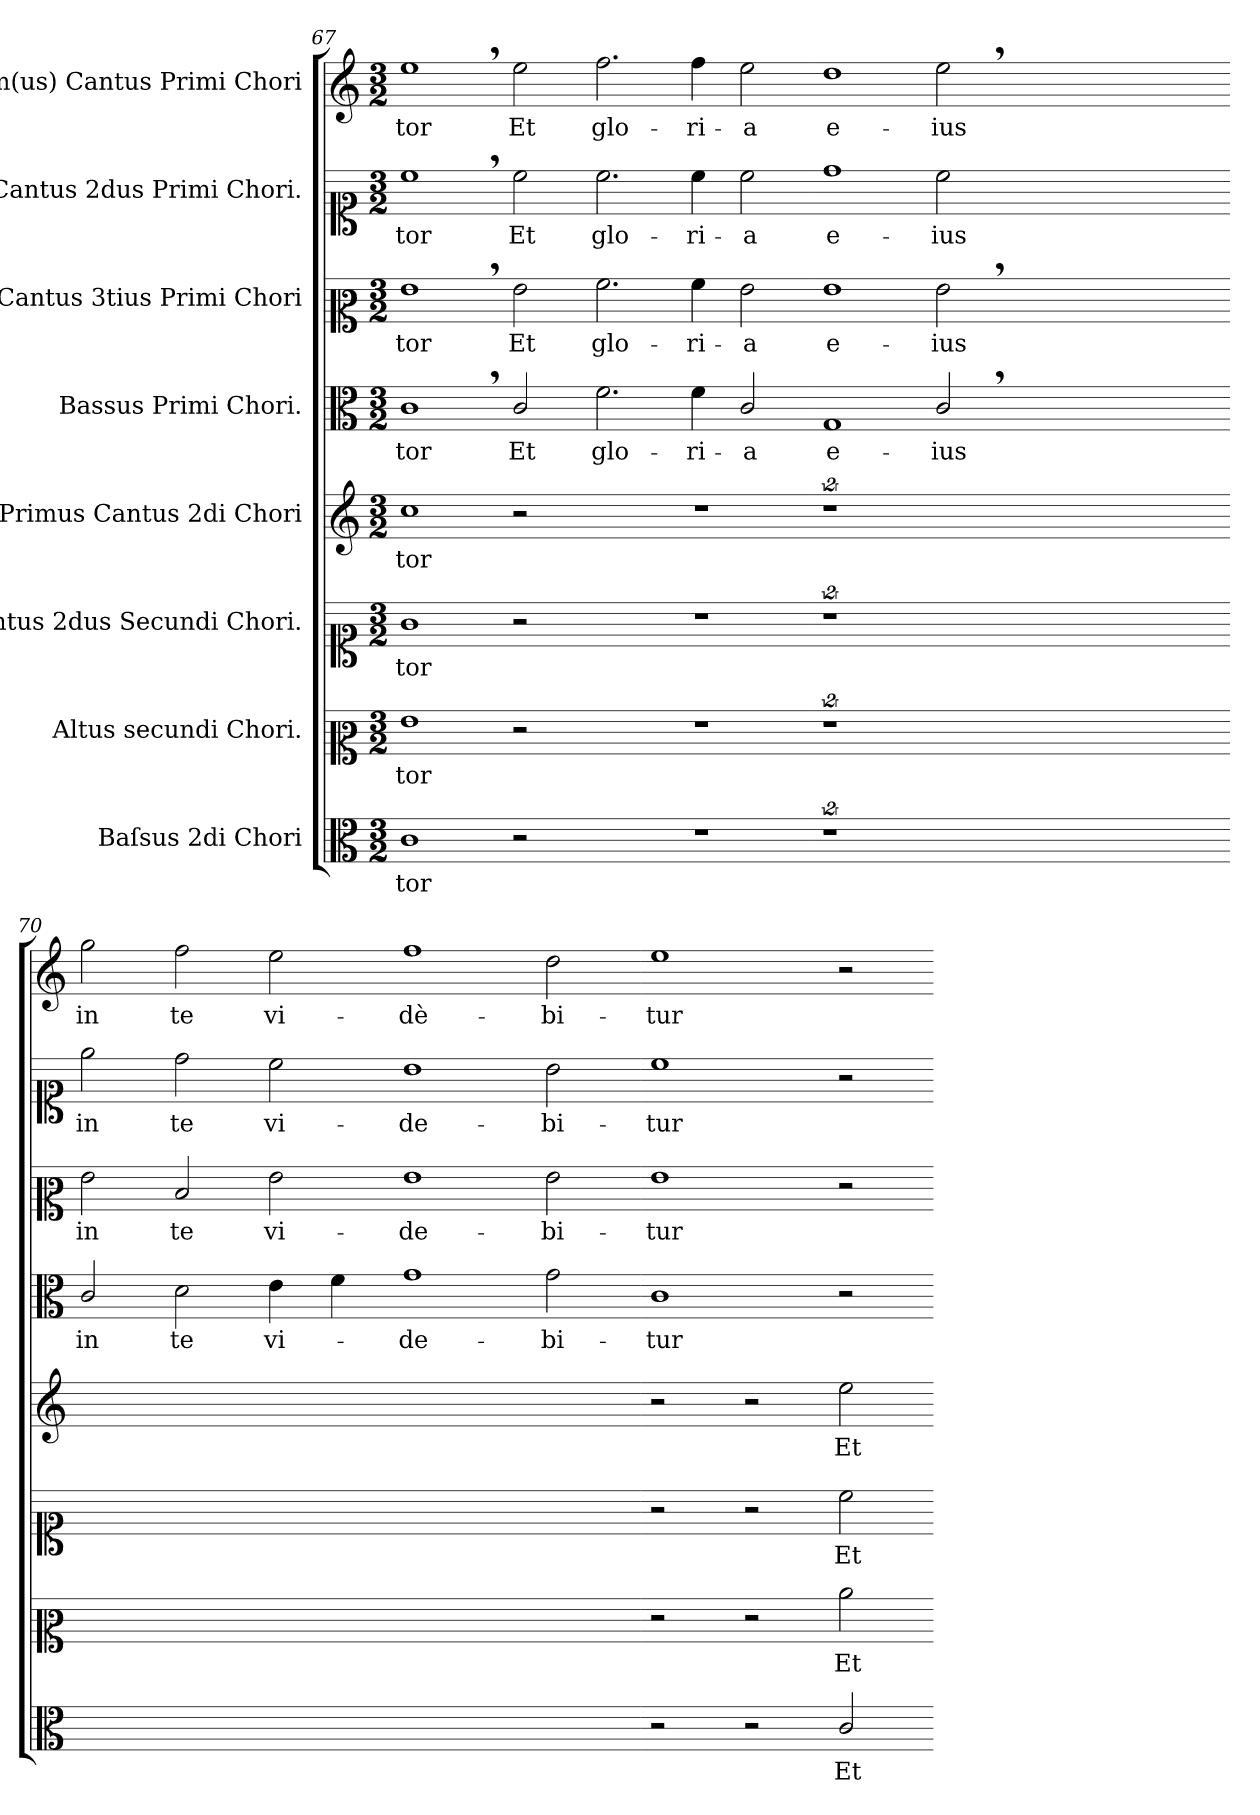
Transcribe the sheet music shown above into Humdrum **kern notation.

**kern	**text	**kern	**text	**kern	**text	**kern	**text	**kern	**text	**kern	**text	**kern	**text	**kern	**text
*part8	*part8	*part7	*part7	*part6	*part6	*part5	*part5	*part4	*part4	*part3	*part3	*part2	*part2	*part1	*part1
*staff8	*staff8	*staff7	*staff7	*staff6	*staff6	*staff5	*staff5	*staff4	*staff4	*staff3	*staff3	*staff2	*staff2	*staff1	*staff1
*I"Baſsus 2di Chori	*	*I"Altus secundi Chori.	*	*I"Cantus 2dus Secundi Chori.	*	*I"Primus Cantus 2di Chori	*	*I"Bassus Primi Chori.	*	*I"Cantus 3tius Primi Chori	*	*I"Cantus 2dus Primi Chori.	*	*I"1m(us) Cantus Primi Chori	*
*clefC3	*	*clefC2	*	*clefC1	*	*clefG2	*	*clefC3	*	*clefC2	*	*clefC1	*	*clefG2	*
*k[]	*	*k[]	*	*k[]	*	*k[]	*	*k[]	*	*k[]	*	*k[]	*	*k[]	*
*C:	*	*C:	*	*C:	*	*C:	*	*C:	*	*C:	*	*C:	*	*C:	*
*M3/2	*	*M3/2	*	*M3/2	*	*M3/2	*	*M3/2	*	*M3/2	*	*M3/2	*	*M3/2	*
=67	=67	=67	=67	=67	=67	=67	=67	=67	=67	=67	=67	=67	=67	=67	=67
1c	-tor	1g	-tor	1g	-tor	1cc	-tor	1c,<	-tor	1g,<	-tor	1cc,<	-tor	1ee,<	-tor
2r	.	2r	.	2r	.	2r	.	2c/	Et	2g\	Et	2cc\	Et	2ee\	Et
=68-	=68-	=68-	=68-	=68-	=68-	=68-	=68-	=68-	=68-	=68-	=68-	=68-	=68-	=68-	=68-
1.r	.	1.r	.	1.r	.	1.r	.	2.f\	glo-	2.a\	glo-	2.cc\	glo-	2.ff\	glo-
.	.	.	.	.	.	.	.	4f\	-ri-	4a\	-ri-	4cc\	-ri-	4ff\	-ri-
.	.	.	.	.	.	.	.	2c/	-a	2g\	-a	2cc\	-a	2ee\	-a
=69-	=69-	=69-	=69-	=69-	=69-	=69-	=69-	=69-	=69-	=69-	=69-	=69-	=69-	=69-	=69-
2%9r	.	2%9r	.	2%9r	.	2%9r	.	1G	e-	1g	e-	1dd	e-	1dd	e-
.	.	.	.	.	.	.	.	2c,</	-ius	2g,<\	-ius	2cc\	-ius	2ee,<\	-ius
.	.	.	.	.	.	.	.	0.ryy	.	0.ryy	.	0.ryy	.	0.ryy	.
=70-	=70-	=70-	=70-	=70-	=70-	=70-	=70-	=70-	=70-	=70-	=70-	=70-	=70-	=70-	=70-
1.ryy	.	1.ryy	.	1.ryy	.	1.ryy	.	2c/	in	2g\	in	2ee\	in	2gg\	in
.	.	.	.	.	.	.	.	2d\	te	2d/	te	2dd\	te	2ff\	te
.	.	.	.	.	.	.	.	4e\	vi-	2g\	vi-	2cc\	vi-	2ee\	vi-
.	.	.	.	.	.	.	.	4f\	.	.	.	.	.	.	.
=71-	=71-	=71-	=71-	=71-	=71-	=71-	=71-	=71-	=71-	=71-	=71-	=71-	=71-	=71-	=71-
1.ryy	.	1.ryy	.	1.ryy	.	1.ryy	.	1g	-de-	1g	-de-	1b	-de-	1ff	-dè-
.	.	.	.	.	.	.	.	2g\	-bi-	2g\	-bi-	2b\	-bi-	2dd\	-bi-
=72-	=72-	=72-	=72-	=72-	=72-	=72-	=72-	=72-	=72-	=72-	=72-	=72-	=72-	=72-	=72-
2r	.	2r	.	2r	.	2r	.	1c	-tur	1g	-tur	1cc	-tur	1ee	-tur
2r	.	2r	.	2r	.	2r	.	.	.	.	.	.	.	.	.
2c/	Et	2cc\	Et	2cc\	Et	2ee\	Et	2r	.	2r	.	2r	.	2r	.
=-	=-	=-	=-	=-	=-	=-	=-	=-	=-	=-	=-	=-	=-	=-	=-
*-	*-	*-	*-	*-	*-	*-	*-	*-	*-	*-	*-	*-	*-	*-	*-
